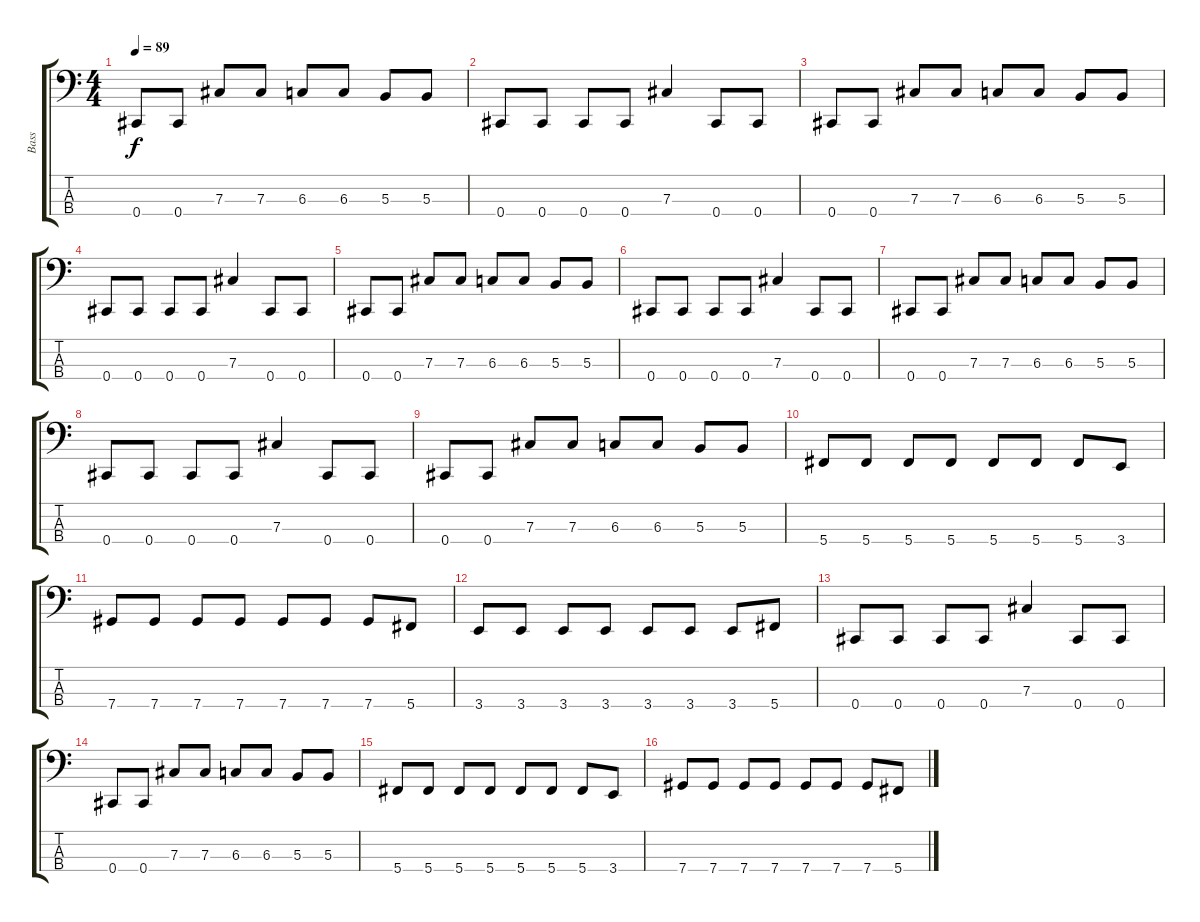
\track ("Bass" "Bass") {instrument electricbasspick}
\staff {score tabs}
\tuning (E2 B1 Gb1 Db1) {hide}
\ts (4 4)
\tempo 89
\clef f4
\ks c
0.4.8{dy f} 0.4.8 7.3.8 7.3.8 6.3.8 6.3.8 5.3.8 5.3.8 |
0.4.8 0.4.8 0.4.8 0.4.8 7.3.4 0.4.8 0.4.8 |
0.4.8 0.4.8 7.3.8 7.3.8 6.3.8 6.3.8 5.3.8 5.3.8 |
0.4.8 0.4.8 0.4.8 0.4.8 7.3.4 0.4.8 0.4.8 |
0.4.8 0.4.8 7.3.8 7.3.8 6.3.8 6.3.8 5.3.8 5.3.8 |
0.4.8 0.4.8 0.4.8 0.4.8 7.3.4 0.4.8 0.4.8 |
0.4.8 0.4.8 7.3.8 7.3.8 6.3.8 6.3.8 5.3.8 5.3.8 |
0.4.8 0.4.8 0.4.8 0.4.8 7.3.4 0.4.8 0.4.8 |
0.4.8 0.4.8 7.3.8 7.3.8 6.3.8 6.3.8 5.3.8 5.3.8 |
5.4.8 5.4.8 5.4.8 5.4.8 5.4.8 5.4.8 5.4.8 3.4.8 |
7.4.8 7.4.8 7.4.8 7.4.8 7.4.8 7.4.8 7.4.8 5.4.8 |
3.4.8 3.4.8 3.4.8 3.4.8 3.4.8 3.4.8 3.4.8 5.4.8 |
0.4.8 0.4.8 0.4.8 0.4.8 7.3.4 0.4.8 0.4.8 |
0.4.8 0.4.8 7.3.8 7.3.8 6.3.8 6.3.8 5.3.8 5.3.8 |
5.4.8 5.4.8 5.4.8 5.4.8 5.4.8 5.4.8 5.4.8 3.4.8 |
7.4.8 7.4.8 7.4.8 7.4.8 7.4.8 7.4.8 7.4.8 5.4.8
